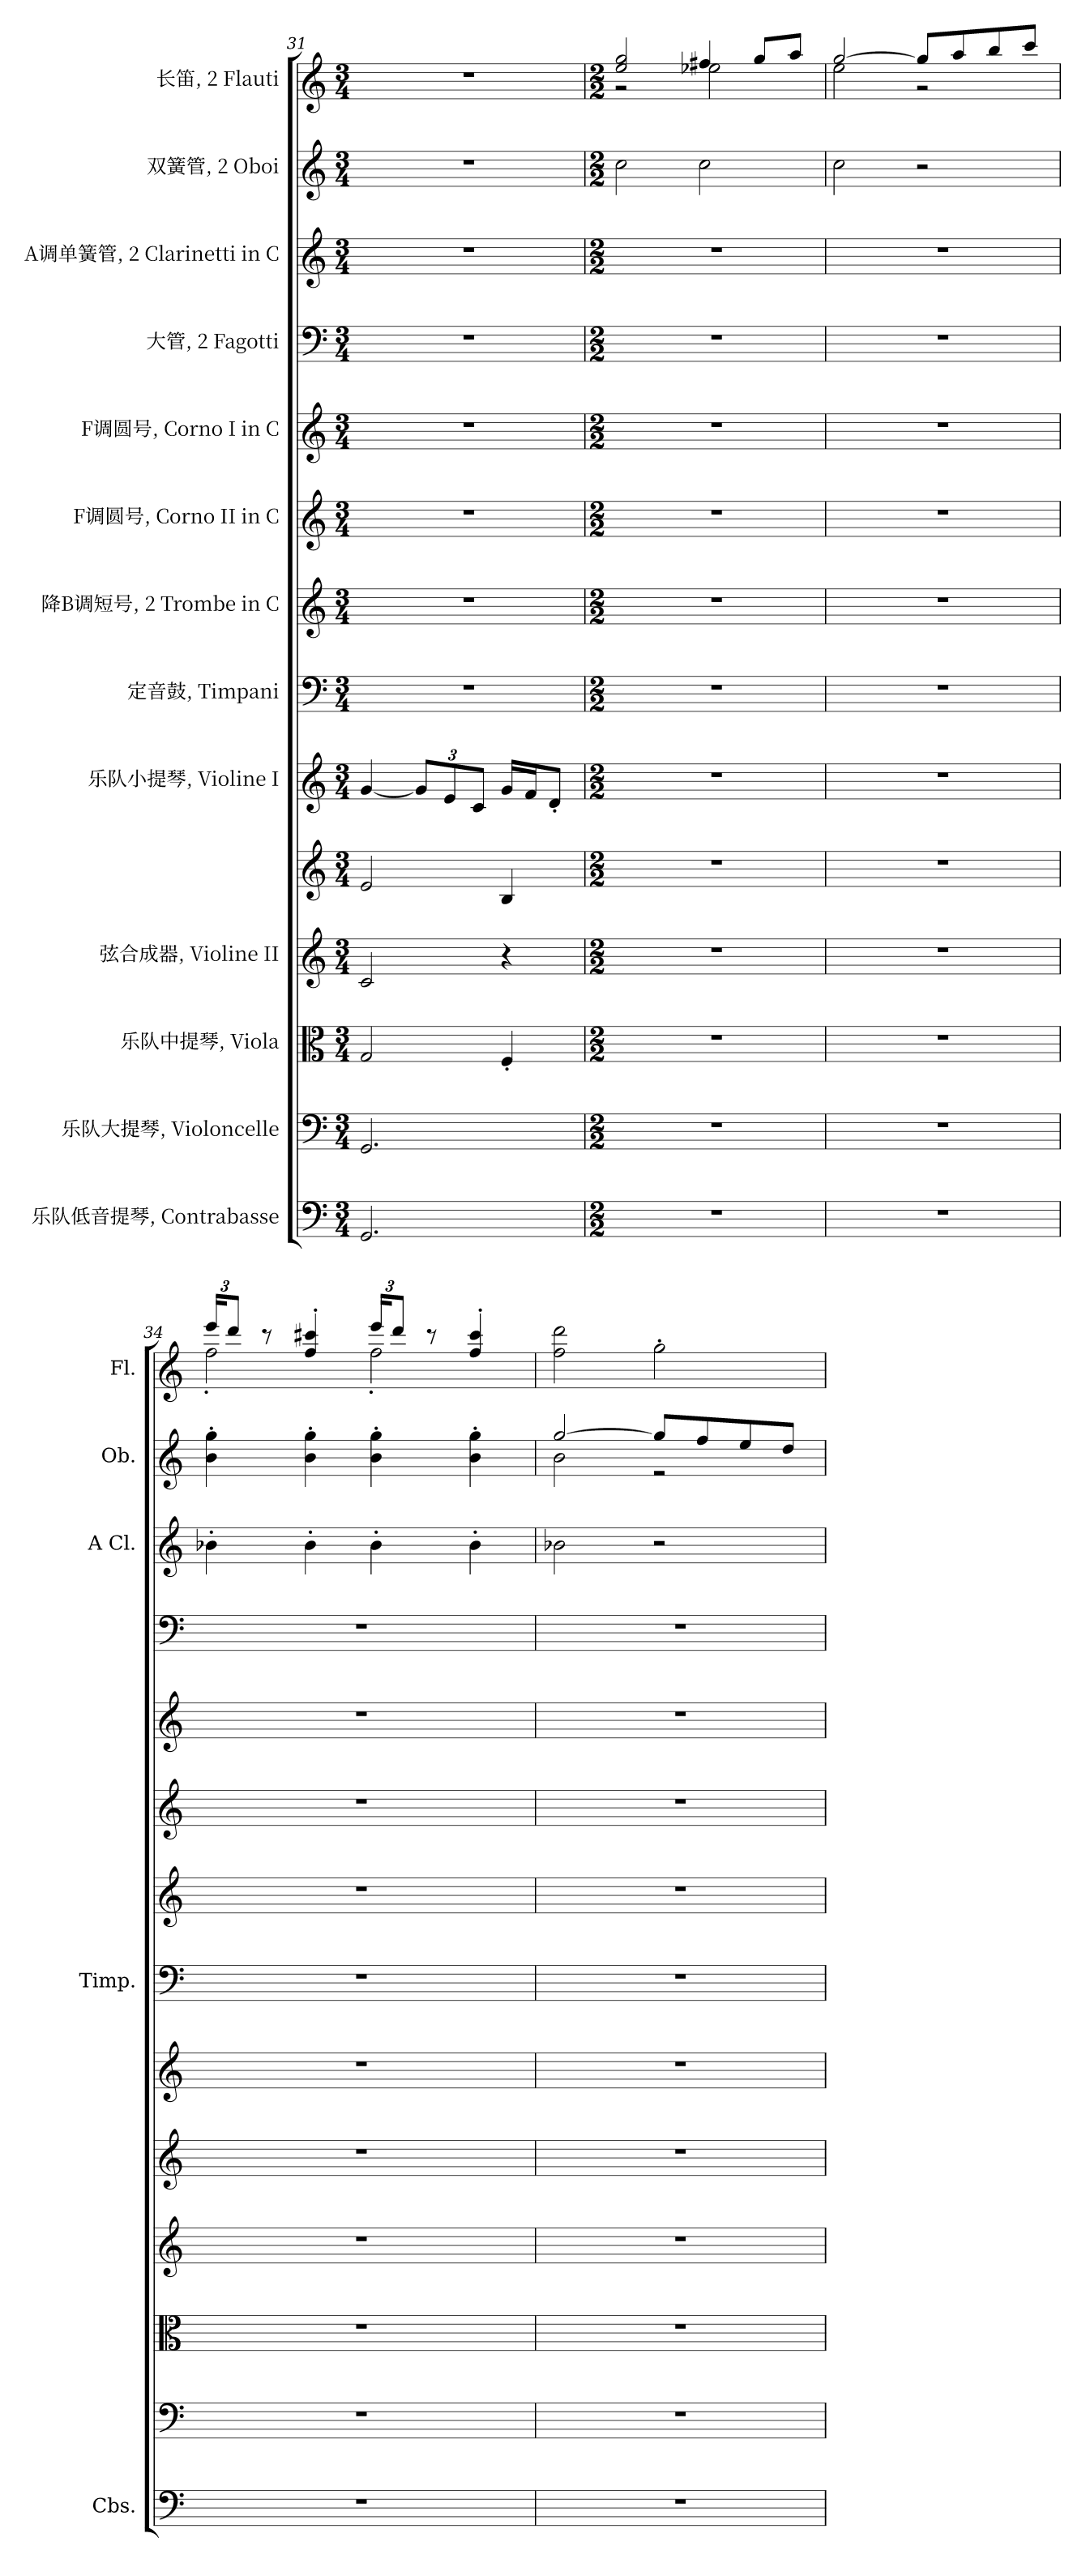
**kern	**kern	**kern	**kern	**kern	**kern	**kern	**kern	**kern	**kern	**kern	**kern	**kern	**kern
*part13	*part12	*part11	*part10	*part10	*part9	*part8	*part7	*part6	*part5	*part4	*part3	*part2	*part1
*staff14	*staff13	*staff12	*staff11	*staff10	*staff9	*staff8	*staff7	*staff6	*staff5	*staff4	*staff3	*staff2	*staff1
*I"乐队低音提琴, Contrabasse	*I"乐队大提琴, Violoncelle	*I"乐队中提琴, Viola	*I"弦合成器, Violine II	*	*I"乐队小提琴, Violine I	*I"定音鼓, Timpani	*I"降B调短号, 2 Trombe in C	*I"F调圆号, Corno II in C	*I"F调圆号, Corno I in C	*I"大管, 2 Fagotti	*I"A调单簧管, 2 Clarinetti in C	*I"双簧管, 2 Oboi	*I"长笛, 2 Flauti
*I'Cbs.	*	*	*	*	*	*I'Timp.	*	*	*	*	*I'A Cl.	*I'Ob.	*I'Fl.
*clefF4	*clefF4	*clefC3	*clefG2	*clefG2	*clefG2	*clefF4	*clefG2	*clefG2	*clefG2	*clefF4	*clefG2	*clefG2	*clefG2
*ITrd7c12	*	*	*	*	*	*	*ITrd1c2	*ITrd4c7	*ITrd4c7	*	*ITrd1c2	*	*
*k[]	*k[]	*k[]	*k[]	*k[]	*k[]	*k[]	*k[b-e-]	*k[b-]	*k[b-]	*k[]	*k[b-e-]	*k[]	*k[]
*M3/4	*M3/4	*M3/4	*M3/4	*M3/4	*M3/4	*M3/4	*M3/4	*M3/4	*M3/4	*M3/4	*M3/4	*M3/4	*M3/4
*MM39	*MM39	*MM39	*MM39	*MM39	*MM39	*MM39	*MM39	*MM39	*MM39	*MM39	*MM39	*MM39	*MM39
=31	=31	=31	=31	=31	=31	=31	=31	=31	=31	=31	=31	=31	=31
2.GGG/	2.GG/	2G/	2c/	2e/	[4g/	2.r	2.r	2.r	2.r	2.r	2.r	2.r	2.r
*	*	*	*	*	*Xbrackettup	*	*	*	*	*	*	*	*
.	.	.	.	.	12g/L]	.	.	.	.	.	.	.	.
.	.	.	.	.	12e/	.	.	.	.	.	.	.	.
.	.	.	.	.	12c/J	.	.	.	.	.	.	.	.
.	.	4F'/	4r	4B/	16g/LL	.	.	.	.	.	.	.	.
.	.	.	.	.	16f/J	.	.	.	.	.	.	.	.
.	.	.	.	.	8d'/J	.	.	.	.	.	.	.	.
=32	=32	=32	=32	=32	=32	=32	=32	=32	=32	=32	=32	=32	=32
*M2/2	*M2/2	*M2/2	*M2/2	*M2/2	*M2/2	*M2/2	*M2/2	*M2/2	*M2/2	*M2/2	*M2/2	*M2/2	*M2/2
*	*	*	*	*	*	*	*	*	*	*	*	*	*MM233
*	*	*	*	*	*	*	*	*	*	*	*	*	*^
1r	1r	1r	1r	1r	1r	1r	1r	1r	1r	1r	1r	2cc\	2ee/ 2gg/	2r
*	*	*	*	*	*	*	*	*	*	*	*	*	*MM260	*
.	.	.	.	.	.	.	.	.	.	.	.	2cc\	4ff#X/	2ee-X\
.	.	.	.	.	.	.	.	.	.	.	.	.	8gg/L	.
.	.	.	.	.	.	.	.	.	.	.	.	.	8aa/J	.
!!LO:PB:g=z	!!
=33	=33	=33	=33	=33	=33	=33	=33	=33	=33	=33	=33	=33	=33	=33
*	*	*	*	*	*	*	*	*	*	*	*	*	*MM245	*
1r	1r	1r	1r	1r	1r	1r	1r	1r	1r	1r	1r	2cc\	[2gg/	2ee\
*	*	*	*	*	*	*	*	*	*	*	*	*	*MM253	*
.	.	.	.	.	.	.	.	.	.	.	.	2r	8gg/L]	2r
.	.	.	.	.	.	.	.	.	.	.	.	.	8aa/	.
.	.	.	.	.	.	.	.	.	.	.	.	.	8bb/	.
.	.	.	.	.	.	.	.	.	.	.	.	.	8ccc/J	.
=34	=34	=34	=34	=34	=34	=34	=34	=34	=34	=34	=34	=34	=34	=34
*	*	*	*	*	*	*	*	*	*	*	*	*	*Xbrackettup	*
1r	1r	1r	1r	1r	1r	1r	1r	1r	1r	1r	4a-X'\	4b\' 4gg\'	24eee/KL	2ff'\
.	.	.	.	.	.	.	.	.	.	.	.	.	12ddd/J	.
.	.	.	.	.	.	.	.	.	.	.	.	.	8r	.
.	.	.	.	.	.	.	.	.	.	.	4a-'\	4b\' 4gg\'	4ff/' 4ccc#X/'	.
.	.	.	.	.	.	.	.	.	.	.	4a-'\	4b\' 4gg\'	24eee/KL	2ff'\
.	.	.	.	.	.	.	.	.	.	.	.	.	12ddd/J	.
.	.	.	.	.	.	.	.	.	.	.	.	.	8r	.
.	.	.	.	.	.	.	.	.	.	.	4a-'\	4b\' 4gg\'	4ff/' 4ccc#/'	.
*	*	*	*	*	*	*	*	*	*	*	*	*	*v	*v
=35	=35	=35	=35	=35	=35	=35	=35	=35	=35	=35	=35	=35	=35
*	*	*	*	*	*	*	*	*	*	*	*	*	*MM245
*	*	*	*	*	*	*	*	*	*	*	*	*^	*
1r	1r	1r	1r	1r	1r	1r	1r	1r	1r	1r	2a-X\	[2gg/	2b\	2ff\ 2ddd\
*	*	*	*	*	*	*	*	*	*	*	*	*	*	*MM260
.	.	.	.	.	.	.	.	.	.	.	2r	8gg/L]	2r	2gg'\
.	.	.	.	.	.	.	.	.	.	.	.	8ff/	.	.
.	.	.	.	.	.	.	.	.	.	.	.	8ee/	.	.
.	.	.	.	.	.	.	.	.	.	.	.	8dd/J	.	.
*	*	*	*	*	*	*	*	*	*	*	*	*v	*v	*
=	=	=	=	=	=	=	=	=	=	=	=	=	=
*-	*-	*-	*-	*-	*-	*-	*-	*-	*-	*-	*-	*-	*-
